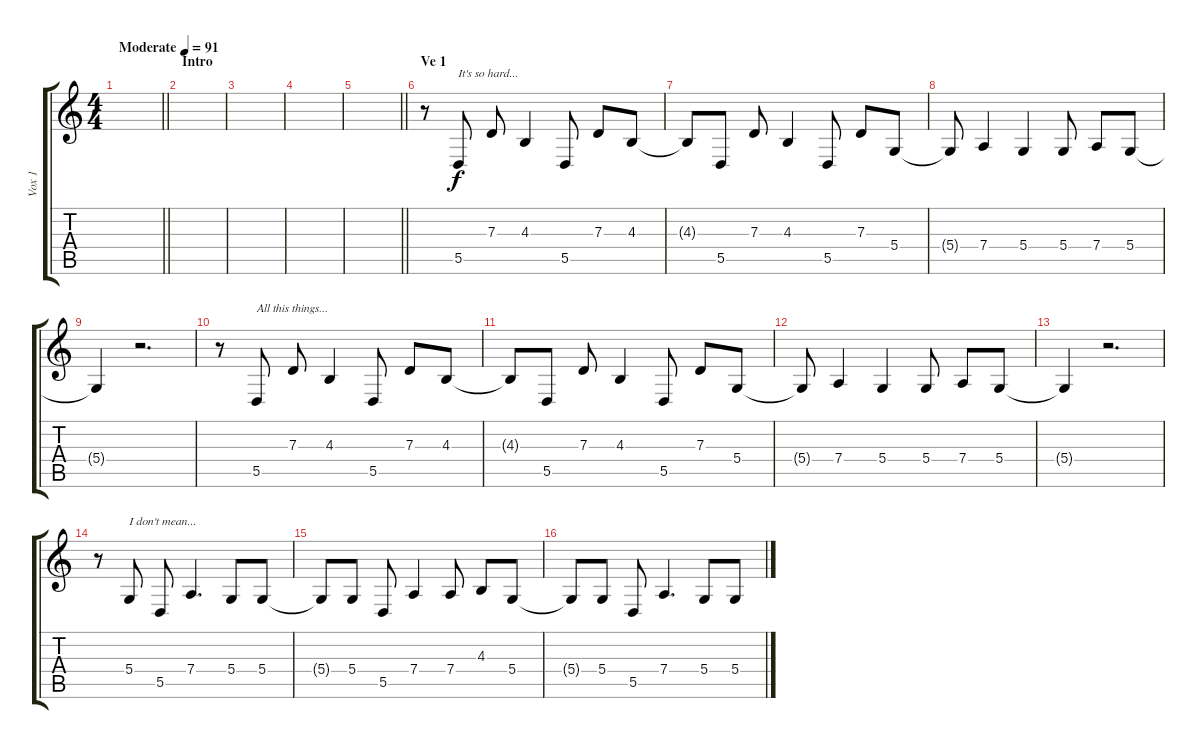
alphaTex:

\track ("Vox 1" "Vox 1") {instrument lead2sawtooth}
\staff {score tabs}
\tuning (E4 B3 G3 D3 A2 E2) {hide}
\ts (4 4)
\tempo (91 "Moderate")
\clef g2
\barLineRight lightlight
\ks c
|
\section ("" "Intro")
|
|
|
\barLineRight lightlight
|
\section ("" "Ve 1")
r.8 5.5.8{txt "It's so hard..."} 7.3.8 4.3.4 5.5.8 7.3.8 4.3.8 |
4.3{t}.8 5.5.8 7.3.8 4.3.4 5.5.8 7.3.8 5.4.8 |
5.4{t}.8 7.4.4 5.4.4 5.4.8 7.4.8 5.4.8 |
5.4{t}.4 r.2{d} |
r.8 5.5.8{txt "All this things..."} 7.3.8 4.3.4 5.5.8 7.3.8 4.3.8 |
4.3{t}.8 5.5.8 7.3.8 4.3.4 5.5.8 7.3.8 5.4.8 |
5.4{t}.8 7.4.4 5.4.4 5.4.8 7.4.8 5.4.8 |
5.4{t}.4 r.2{d} |
r.8 5.4.8{txt "I don't mean..."} 5.5.8 7.4.4{d} 5.4.8 5.4.8 |
5.4{t}.8 5.4.8 5.5.8 7.4.4 7.4.8 4.3.8 5.4.8 |
5.4{t}.8 5.4.8 5.5.8 7.4.4{d} 5.4.8 5.4.8
